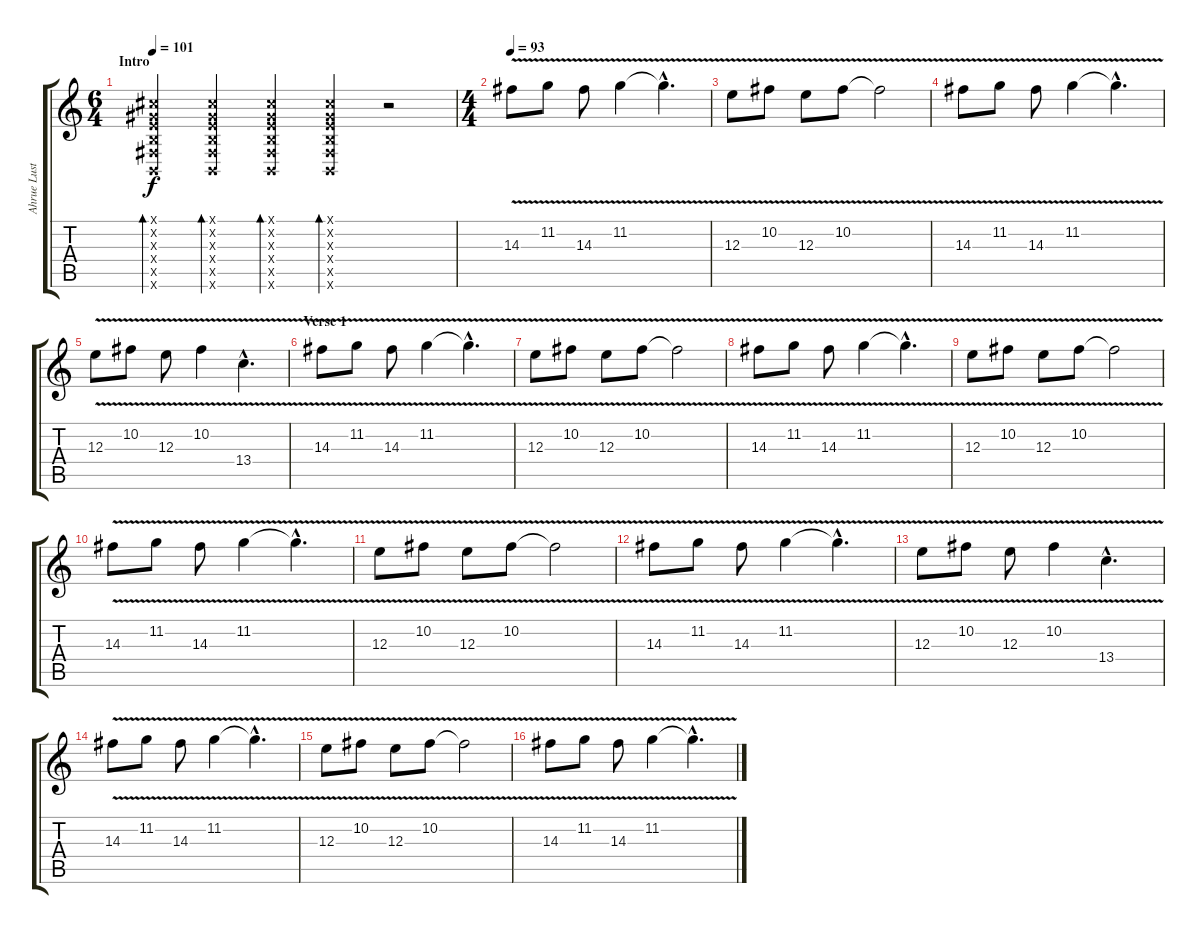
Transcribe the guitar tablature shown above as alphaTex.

\track ("Ahrue Luster" "Ahrue Lust") {instrument distortionguitar}
\staff {score tabs}
\tuning (Db4 Ab3 E3 B2 Gb2 B1) {hide}
\ts (6 4)
\section ("" "Intro")
\tempo 101
\clef g2
\ks c
(0.1{x} 0.2{x} 0.3{x} 0.4{x} 0.5{x} 0.6{x}).4{bd 480 dy f volume 12 balance 12 instrument distortionguitar} (0.1{x} 0.2{x} 0.3{x} 0.4{x} 0.5{x} 0.6{x}).4{bd 480 volume 0} (0.1{x} 0.2{x} 0.3{x} 0.4{x} 0.5{x} 0.6{x}).4{bd 480} (0.1{x} 0.2{x} 0.3{x} 0.4{x} 0.5{x} 0.6{x}).4{bd 480} r.2 |
\ts (4 4)
\tempo 93
14.3{v}.8{volume 9} 11.2{v}.8 14.3{v}.8 11.2{v}.4 11.2{hac t}.4{d} |
12.3{v}.8 10.2{v}.8 12.3{v}.8 10.2{v}.8 10.2{t}.2 |
14.3{v}.8 11.2{v}.8 14.3{v}.8 11.2{v}.4 11.2{hac t}.4{d} |
12.3{v}.8 10.2{v}.8 12.3{v}.8 10.2{v}.4 13.4{v hac}.4{d} |
\section ("" "Verse 1")
14.3{v}.8 11.2{v}.8 14.3{v}.8 11.2{v}.4 11.2{hac t}.4{d} |
12.3{v}.8 10.2{v}.8 12.3{v}.8 10.2{v}.8 10.2{t}.2 |
14.3{v}.8 11.2{v}.8 14.3{v}.8 11.2{v}.4 11.2{hac t}.4{d} |
12.3{v}.8 10.2{v}.8 12.3{v}.8 10.2{v}.8 10.2{t}.2 |
14.3{v}.8 11.2{v}.8 14.3{v}.8 11.2{v}.4 11.2{hac t}.4{d} |
12.3{v}.8 10.2{v}.8 12.3{v}.8 10.2{v}.8 10.2{t}.2 |
14.3{v}.8 11.2{v}.8 14.3{v}.8 11.2{v}.4 11.2{hac t}.4{d} |
12.3{v}.8 10.2{v}.8 12.3{v}.8 10.2{v}.4 13.4{v hac}.4{d} |
14.3{v}.8 11.2{v}.8 14.3{v}.8 11.2{v}.4 11.2{hac t}.4{d} |
12.3{v}.8 10.2{v}.8 12.3{v}.8 10.2{v}.8 10.2{t}.2 |
14.3{v}.8 11.2{v}.8 14.3{v}.8 11.2{v}.4 11.2{hac t}.4{d}
